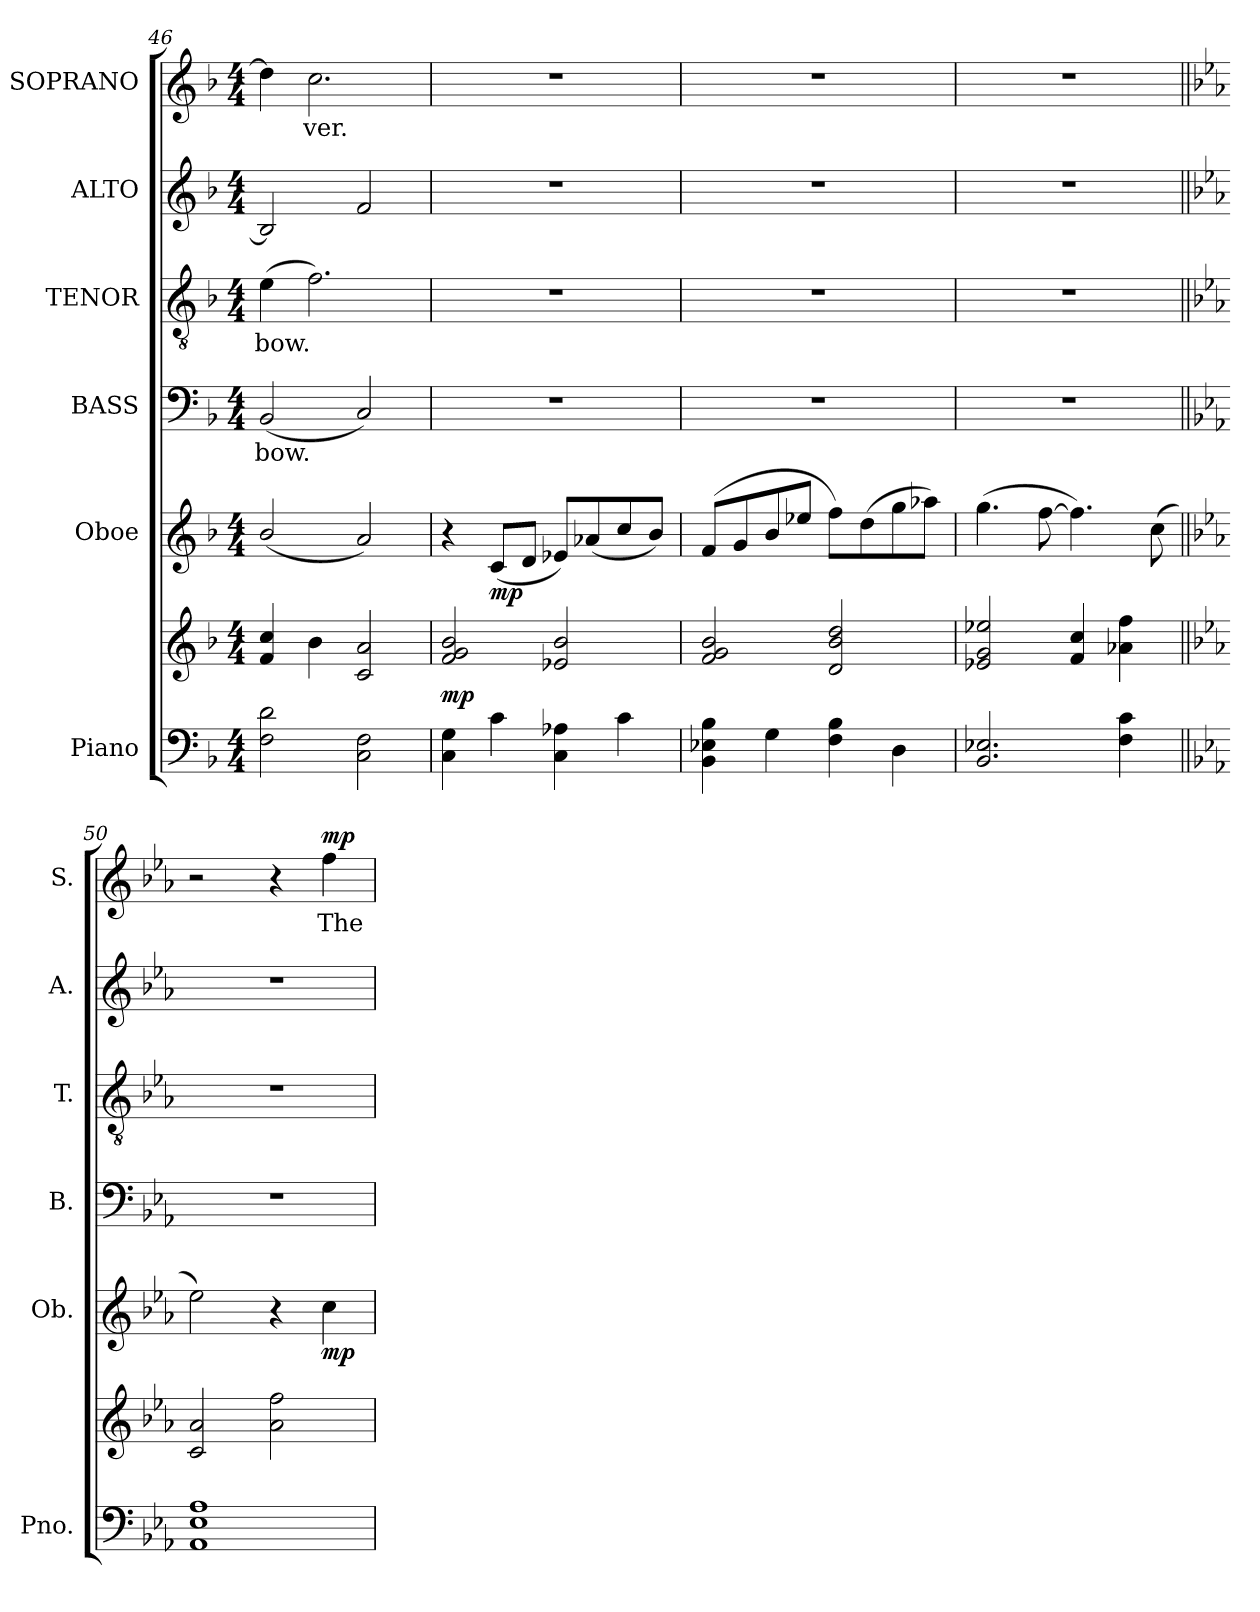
**kern	**kern	**dynam	**kern	**dynam	**kern	**text	**kern	**text	**kern	**kern	**text	**dynam
*part6	*part6	*part6	*part5	*part5	*part4	*part4	*part3	*part3	*part2	*part1	*part1	*part1
*staff7	*staff6	*staff6/7	*staff5	*staff5	*staff4	*staff4	*staff3	*staff3	*staff2	*staff1	*staff1	*staff1
*I"Piano	*	*	*I"Oboe	*	*I"BASS	*	*I"TENOR	*	*I"ALTO	*I"SOPRANO	*	*
*I'Pno.	*	*	*I'Ob.	*	*I'B.	*	*I'T.	*	*I'A.	*I'S.	*	*
!!LO:LB:g=z
*clefF4	*clefG2	*	*clefG2	*	*clefF4	*	*clefGv2	*	*clefG2	*clefG2	*	*
*	*	*	*	*	*	*	*ITrd7c12	*	*	*	*	*
*k[b-]	*k[b-]	*	*k[b-]	*	*k[b-]	*	*k[b-]	*	*k[b-]	*k[b-]	*	*
*F:	*F:	*	*F:	*	*F:	*	*F:	*	*F:	*F:	*	*
*M4/4	*M4/4	*	*M4/4	*	*M4/4	*	*M4/4	*	*M4/4	*M4/4	*	*
=46	=46	=46	=46	=46	=46	=46	=46	=46	=46	=46	=46	=46
!	!	!	!	!	!	!LO:LY:b:color=#000000	!	!	!	!	!	!
!	!	!	!	!	!	!	!	!LO:LY:b:color=#000000	!	!	!	!
2Fi\ 2di	4fi/ 4cci	.	(2b-i/	.	(2BB-i/	bow.	(4Ei\	bow.	2B-i/]	4ddi\]	.	.
!	!	!	!	!	!	!	!	!	!	!	!LO:LY:b:color=#000000	!
.	4b-i\	.	.	.	.	.	2.Fi\)	.	.	2.cci\	-ver.	.
2Ci\ 2Fi	2ci/ 2ai	.	2ai/)	.	2Ci/)	.	.	.	2fi/	.	.	.
=47	=47	=47	=47	=47	=47	=47	=47	=47	=47	=47	=47	=47
4Ci\ 4Gi	2fi/ 2gi 2b-i	mp	4r	.	1r	.	1r	.	1r	1r	.	.
4ci\	.	.	(8ci/L	mp	.	.	.	.	.	.	.	.
.	.	.	8di/J	.	.	.	.	.	.	.	.	.
4Ci\ 4A-Xi	2e-Xi/ 2b-i	.	8e-Xi/L)	.	.	.	.	.	.	.	.	.
.	.	.	(8a-Xi/	.	.	.	.	.	.	.	.	.
4ci\	.	.	8cci/	.	.	.	.	.	.	.	.	.
.	.	.	8b-i/J)	.	.	.	.	.	.	.	.	.
=48	=48	=48	=48	=48	=48	=48	=48	=48	=48	=48	=48	=48
4BB-i\ 4E-Xi 4B-i	2fi/ 2gi 2b-i	.	(8fi/L	.	1r	.	1r	.	1r	1r	.	.
.	.	.	8gi/	.	.	.	.	.	.	.	.	.
4Gi\	.	.	8b-i/	.	.	.	.	.	.	.	.	.
.	.	.	8ee-Xi/J	.	.	.	.	.	.	.	.	.
4Fi\ 4B-i	2di/ 2b-i 2ddi	.	8ffi\L)	.	.	.	.	.	.	.	.	.
.	.	.	(8ddi\	.	.	.	.	.	.	.	.	.
4Di\	.	.	8ggi\	.	.	.	.	.	.	.	.	.
.	.	.	8aa-Xi\J)	.	.	.	.	.	.	.	.	.
=49	=49	=49	=49	=49	=49	=49	=49	=49	=49	=49	=49	=49
2.BB-i/ 2.E-Xi	2e-Xi/ 2gi 2ee-Xi	.	(4.ggi\	.	1r	.	1r	.	1r	1r	.	.
.	.	.	[>8ffi\	.	.	.	.	.	.	.	.	.
.	4fi/ 4cci	.	4.ffi\])	.	.	.	.	.	.	.	.	.
4Fi\ 4ci	4a-Xi\ 4ffi	.	.	.	.	.	.	.	.	.	.	.
.	.	.	(8cci\	.	.	.	.	.	.	.	.	.
=50||	=50||	=50||	=50||	=50||	=50||	=50||	=50||	=50||	=50||	=50||	=50||	=50||
!!LO:REH:place=s1:B:color=#000000:enc=box:fs=15.141:t=B
*k[b-e-a-]	*k[b-e-a-]	*	*k[b-e-a-]	*	*k[b-e-a-]	*	*k[b-e-a-]	*	*k[b-e-a-]	*k[b-e-a-]	*	*
*E-:	*E-:	*	*E-:	*	*E-:	*	*E-:	*	*E-:	*E-:	*	*
*	*MM80	*	*	*	*	*	*	*	*	*MM80	*	*
1AA-i 1E-i 1A-i	2ci/ 2a-i	.	2ee-i\)	.	1r	.	1r	.	1r	2r	.	.
.	2a-i\ 2ffi	.	4r	.	.	.	.	.	.	4r	.	.
!	!	!	!	!	!	!	!	!	!	!	!LO:LY:b:color=#000000	!
.	.	.	4cci\	mp	.	.	.	.	.	4ffi\	The	mp
=	=	=	=	=	=	=	=	=	=	=	=	=
*-	*-	*-	*-	*-	*-	*-	*-	*-	*-	*-	*-	*-
